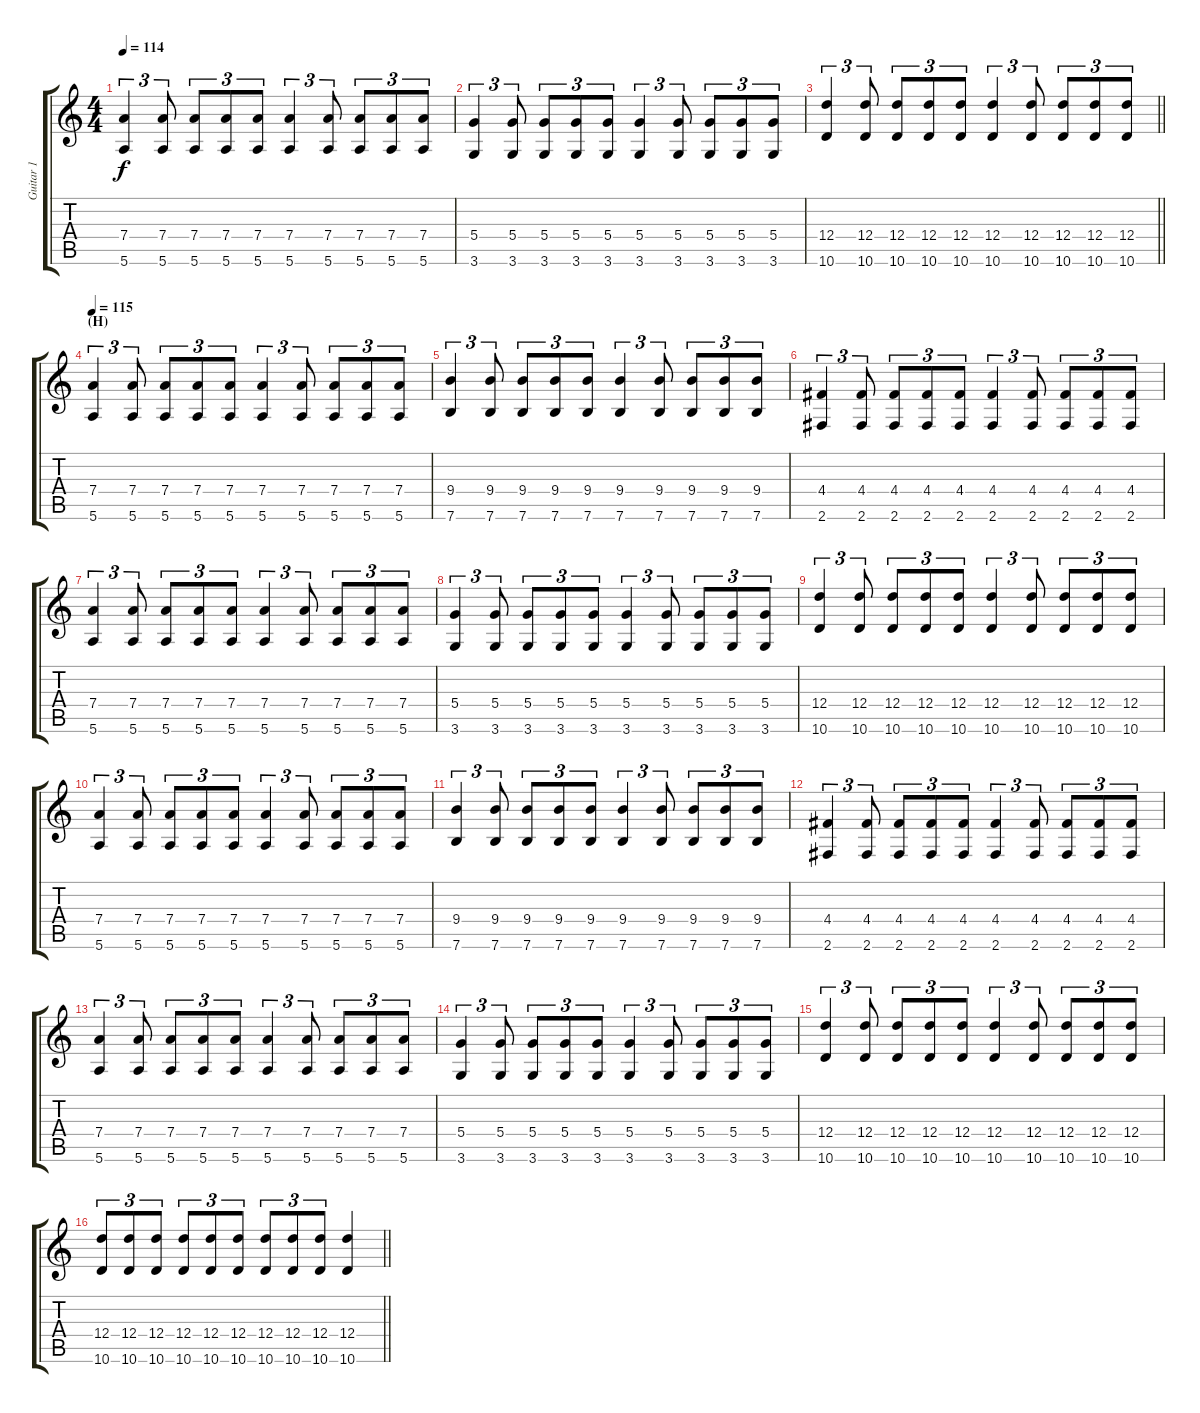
\track ("Guitar 1" "Guitar 1") {instrument overdrivenguitar}
\staff {score tabs}
\tuning (E4 B3 G3 D3 A2 E2) {hide}
\ts (4 4)
\tempo 114
\clef g2
\ks c
(7.4 5.6).4{tu (3 2) dy f} (7.4 5.6).8{tu (3 2)} (7.4 5.6).8{tu (3 2)} (7.4 5.6).8{tu (3 2)} (7.4 5.6).8{tu (3 2)} (7.4 5.6).4{tu (3 2)} (7.4 5.6).8{tu (3 2)} (7.4 5.6).8{tu (3 2)} (7.4 5.6).8{tu (3 2)} (7.4 5.6).8{tu (3 2)} |
(5.4 3.6).4{tu (3 2)} (5.4 3.6).8{tu (3 2)} (5.4 3.6).8{tu (3 2)} (5.4 3.6).8{tu (3 2)} (5.4 3.6).8{tu (3 2)} (5.4 3.6).4{tu (3 2)} (5.4 3.6).8{tu (3 2)} (5.4 3.6).8{tu (3 2)} (5.4 3.6).8{tu (3 2)} (5.4 3.6).8{tu (3 2)} |
\barLineRight lightlight
(12.4 10.6).4{tu (3 2)} (12.4 10.6).8{tu (3 2)} (12.4 10.6).8{tu (3 2)} (12.4 10.6).8{tu (3 2)} (12.4 10.6).8{tu (3 2)} (12.4 10.6).4{tu (3 2)} (12.4 10.6).8{tu (3 2)} (12.4 10.6).8{tu (3 2)} (12.4 10.6).8{tu (3 2)} (12.4 10.6).8{tu (3 2)} |
\section ("" "(H)")
\tempo 115
(7.4 5.6).4{tu (3 2)} (7.4 5.6).8{tu (3 2)} (7.4 5.6).8{tu (3 2)} (7.4 5.6).8{tu (3 2)} (7.4 5.6).8{tu (3 2)} (7.4 5.6).4{tu (3 2)} (7.4 5.6).8{tu (3 2)} (7.4 5.6).8{tu (3 2)} (7.4 5.6).8{tu (3 2)} (7.4 5.6).8{tu (3 2)} |
(9.4 7.6).4{tu (3 2)} (9.4 7.6).8{tu (3 2)} (9.4 7.6).8{tu (3 2)} (9.4 7.6).8{tu (3 2)} (9.4 7.6).8{tu (3 2)} (9.4 7.6).4{tu (3 2)} (9.4 7.6).8{tu (3 2)} (9.4 7.6).8{tu (3 2)} (9.4 7.6).8{tu (3 2)} (9.4 7.6).8{tu (3 2)} |
(4.4 2.6).4{tu (3 2)} (4.4 2.6).8{tu (3 2)} (4.4 2.6).8{tu (3 2)} (4.4 2.6).8{tu (3 2)} (4.4 2.6).8{tu (3 2)} (4.4 2.6).4{tu (3 2)} (4.4 2.6).8{tu (3 2)} (4.4 2.6).8{tu (3 2)} (4.4 2.6).8{tu (3 2)} (4.4 2.6).8{tu (3 2)} |
(7.4 5.6).4{tu (3 2)} (7.4 5.6).8{tu (3 2)} (7.4 5.6).8{tu (3 2)} (7.4 5.6).8{tu (3 2)} (7.4 5.6).8{tu (3 2)} (7.4 5.6).4{tu (3 2)} (7.4 5.6).8{tu (3 2)} (7.4 5.6).8{tu (3 2)} (7.4 5.6).8{tu (3 2)} (7.4 5.6).8{tu (3 2)} |
(5.4 3.6).4{tu (3 2)} (5.4 3.6).8{tu (3 2)} (5.4 3.6).8{tu (3 2)} (5.4 3.6).8{tu (3 2)} (5.4 3.6).8{tu (3 2)} (5.4 3.6).4{tu (3 2)} (5.4 3.6).8{tu (3 2)} (5.4 3.6).8{tu (3 2)} (5.4 3.6).8{tu (3 2)} (5.4 3.6).8{tu (3 2)} |
(12.4 10.6).4{tu (3 2)} (12.4 10.6).8{tu (3 2)} (12.4 10.6).8{tu (3 2)} (12.4 10.6).8{tu (3 2)} (12.4 10.6).8{tu (3 2)} (12.4 10.6).4{tu (3 2)} (12.4 10.6).8{tu (3 2)} (12.4 10.6).8{tu (3 2)} (12.4 10.6).8{tu (3 2)} (12.4 10.6).8{tu (3 2)} |
(7.4 5.6).4{tu (3 2)} (7.4 5.6).8{tu (3 2)} (7.4 5.6).8{tu (3 2)} (7.4 5.6).8{tu (3 2)} (7.4 5.6).8{tu (3 2)} (7.4 5.6).4{tu (3 2)} (7.4 5.6).8{tu (3 2)} (7.4 5.6).8{tu (3 2)} (7.4 5.6).8{tu (3 2)} (7.4 5.6).8{tu (3 2)} |
(9.4 7.6).4{tu (3 2)} (9.4 7.6).8{tu (3 2)} (9.4 7.6).8{tu (3 2)} (9.4 7.6).8{tu (3 2)} (9.4 7.6).8{tu (3 2)} (9.4 7.6).4{tu (3 2)} (9.4 7.6).8{tu (3 2)} (9.4 7.6).8{tu (3 2)} (9.4 7.6).8{tu (3 2)} (9.4 7.6).8{tu (3 2)} |
(4.4 2.6).4{tu (3 2)} (4.4 2.6).8{tu (3 2)} (4.4 2.6).8{tu (3 2)} (4.4 2.6).8{tu (3 2)} (4.4 2.6).8{tu (3 2)} (4.4 2.6).4{tu (3 2)} (4.4 2.6).8{tu (3 2)} (4.4 2.6).8{tu (3 2)} (4.4 2.6).8{tu (3 2)} (4.4 2.6).8{tu (3 2)} |
(7.4 5.6).4{tu (3 2)} (7.4 5.6).8{tu (3 2)} (7.4 5.6).8{tu (3 2)} (7.4 5.6).8{tu (3 2)} (7.4 5.6).8{tu (3 2)} (7.4 5.6).4{tu (3 2)} (7.4 5.6).8{tu (3 2)} (7.4 5.6).8{tu (3 2)} (7.4 5.6).8{tu (3 2)} (7.4 5.6).8{tu (3 2)} |
(5.4 3.6).4{tu (3 2)} (5.4 3.6).8{tu (3 2)} (5.4 3.6).8{tu (3 2)} (5.4 3.6).8{tu (3 2)} (5.4 3.6).8{tu (3 2)} (5.4 3.6).4{tu (3 2)} (5.4 3.6).8{tu (3 2)} (5.4 3.6).8{tu (3 2)} (5.4 3.6).8{tu (3 2)} (5.4 3.6).8{tu (3 2)} |
(12.4 10.6).4{tu (3 2)} (12.4 10.6).8{tu (3 2)} (12.4 10.6).8{tu (3 2)} (12.4 10.6).8{tu (3 2)} (12.4 10.6).8{tu (3 2)} (12.4 10.6).4{tu (3 2)} (12.4 10.6).8{tu (3 2)} (12.4 10.6).8{tu (3 2)} (12.4 10.6).8{tu (3 2)} (12.4 10.6).8{tu (3 2)} |
\barLineRight lightlight
(12.4 10.6).8{tu (3 2)} (12.4 10.6).8{tu (3 2)} (12.4 10.6).8{tu (3 2)} (12.4 10.6).8{tu (3 2)} (12.4 10.6).8{tu (3 2)} (12.4 10.6).8{tu (3 2)} (12.4 10.6).8{tu (3 2)} (12.4 10.6).8{tu (3 2)} (12.4 10.6).8{tu (3 2)} (12.4 10.6).4
